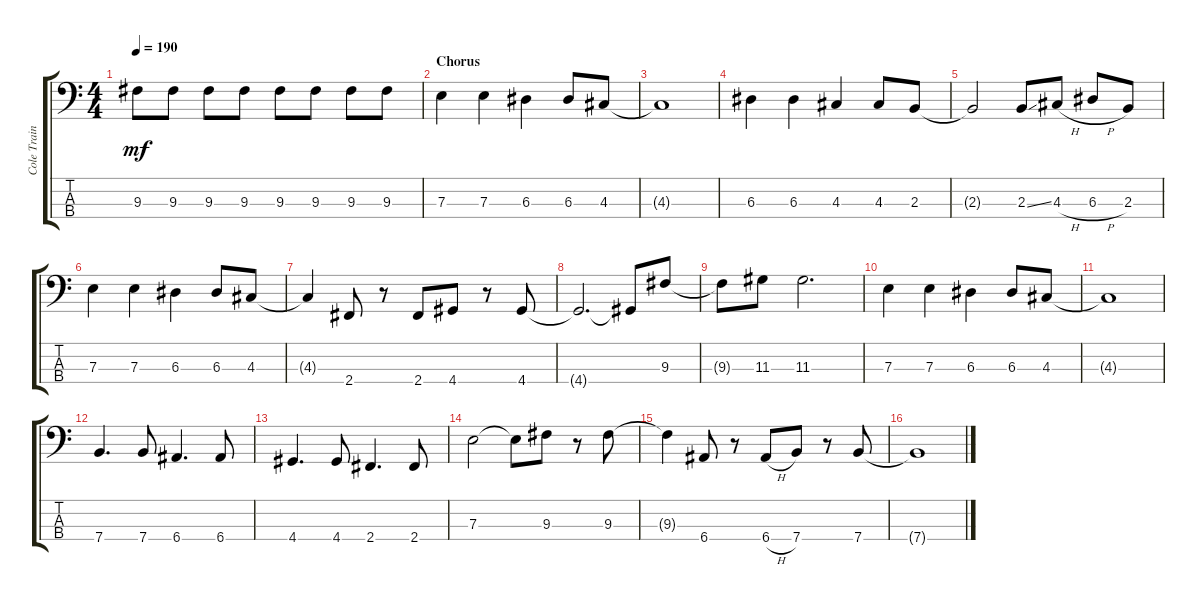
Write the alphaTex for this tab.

\track ("Cole Train" "Cole Train") {instrument electricbassfinger}
\staff {score tabs}
\tuning (G2 D2 A1 E1) {hide}
\ts (4 4)
\tempo 190
\clef f4
\ks c
9.3.8{dy mf} 9.3.8 9.3.8 9.3.8 9.3.8 9.3.8 9.3.8 9.3.8 |
\section ("" "Chorus")
7.3.4 7.3.4 6.3.4 6.3.8 4.3.8 |
4.3{t}.1 |
6.3.4 6.3.4 4.3.4 4.3.8 2.3.8 |
2.3{t}.2 2.3{ss}.8 4.3{h}.8 6.3{h}.8 2.3.8 |
7.3.4 7.3.4 6.3.4 6.3.8 4.3.8 |
4.3{t}.4 2.4.8 r.8 2.4.8 4.4.8 r.8 4.4.8 |
4.4{t}.2{d} 4.4{t}.8 9.3.8 |
9.3{t}.8 11.3.8 11.3.2{d} |
7.3.4 7.3.4 6.3.4 6.3.8 4.3.8 |
4.3{t}.1 |
7.4.4{d} 7.4.8 6.4.4{d} 6.4.8 |
4.4.4{d} 4.4.8 2.4.4{d} 2.4.8 |
7.3.2 7.3{t}.8 9.3.8 r.8 9.3.8 |
9.3{t}.4 6.4.8 r.8 6.4{h}.8 7.4.8 r.8 7.4.8 |
7.4{t}.1
